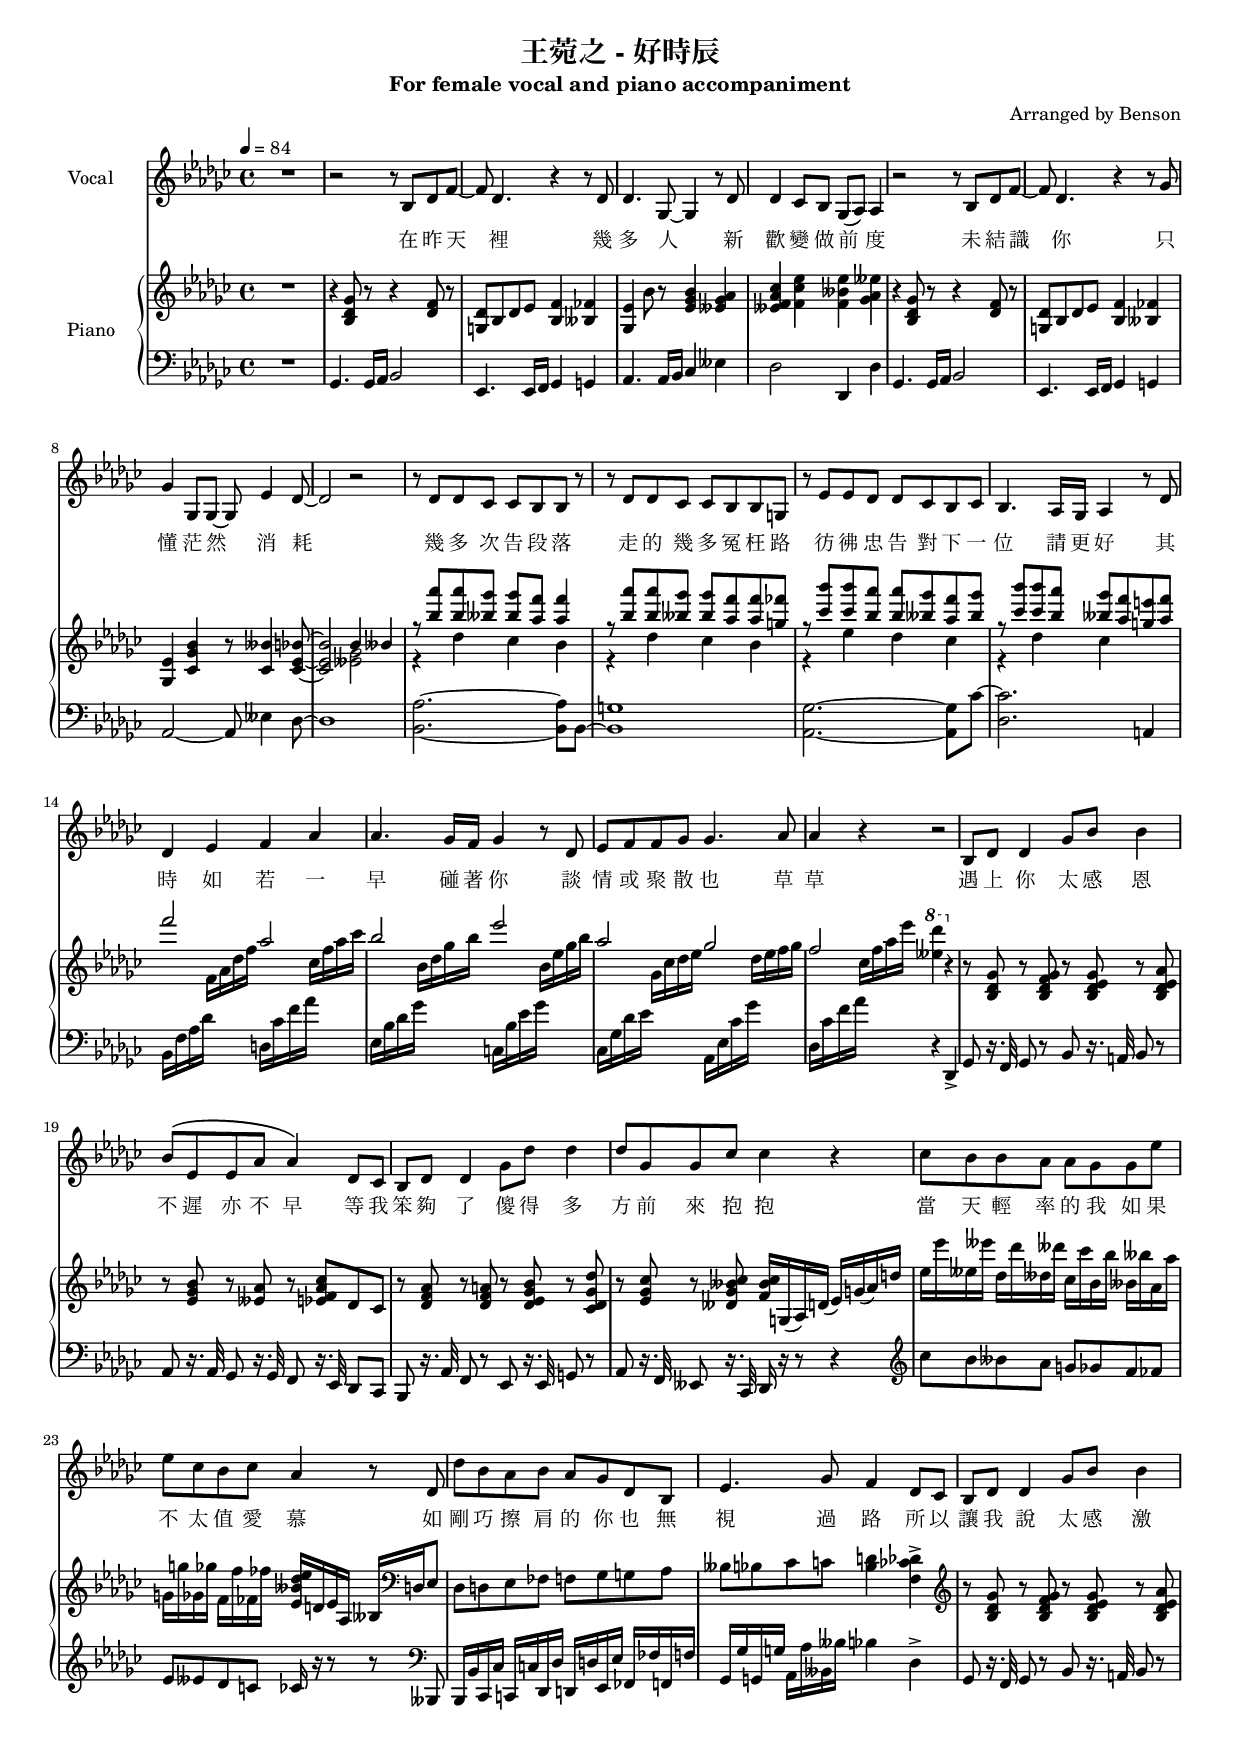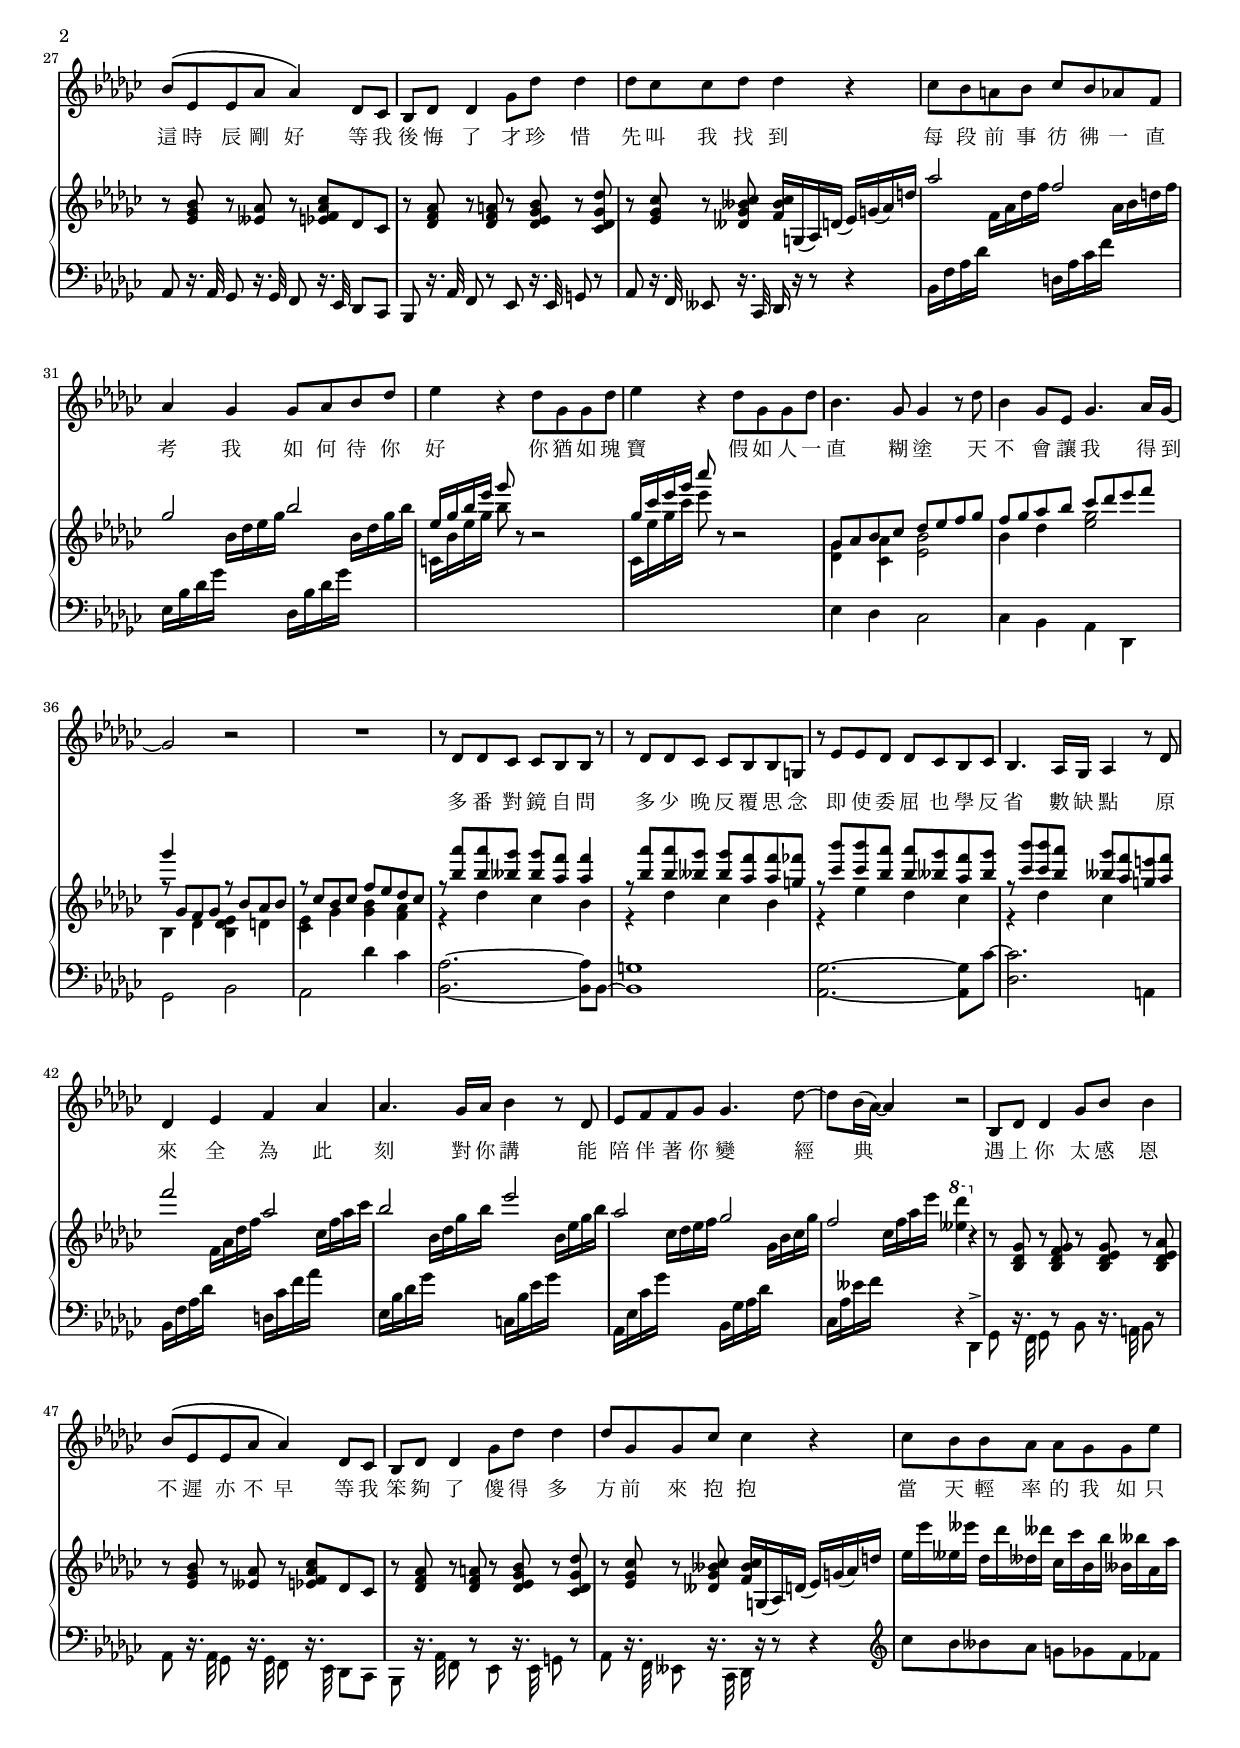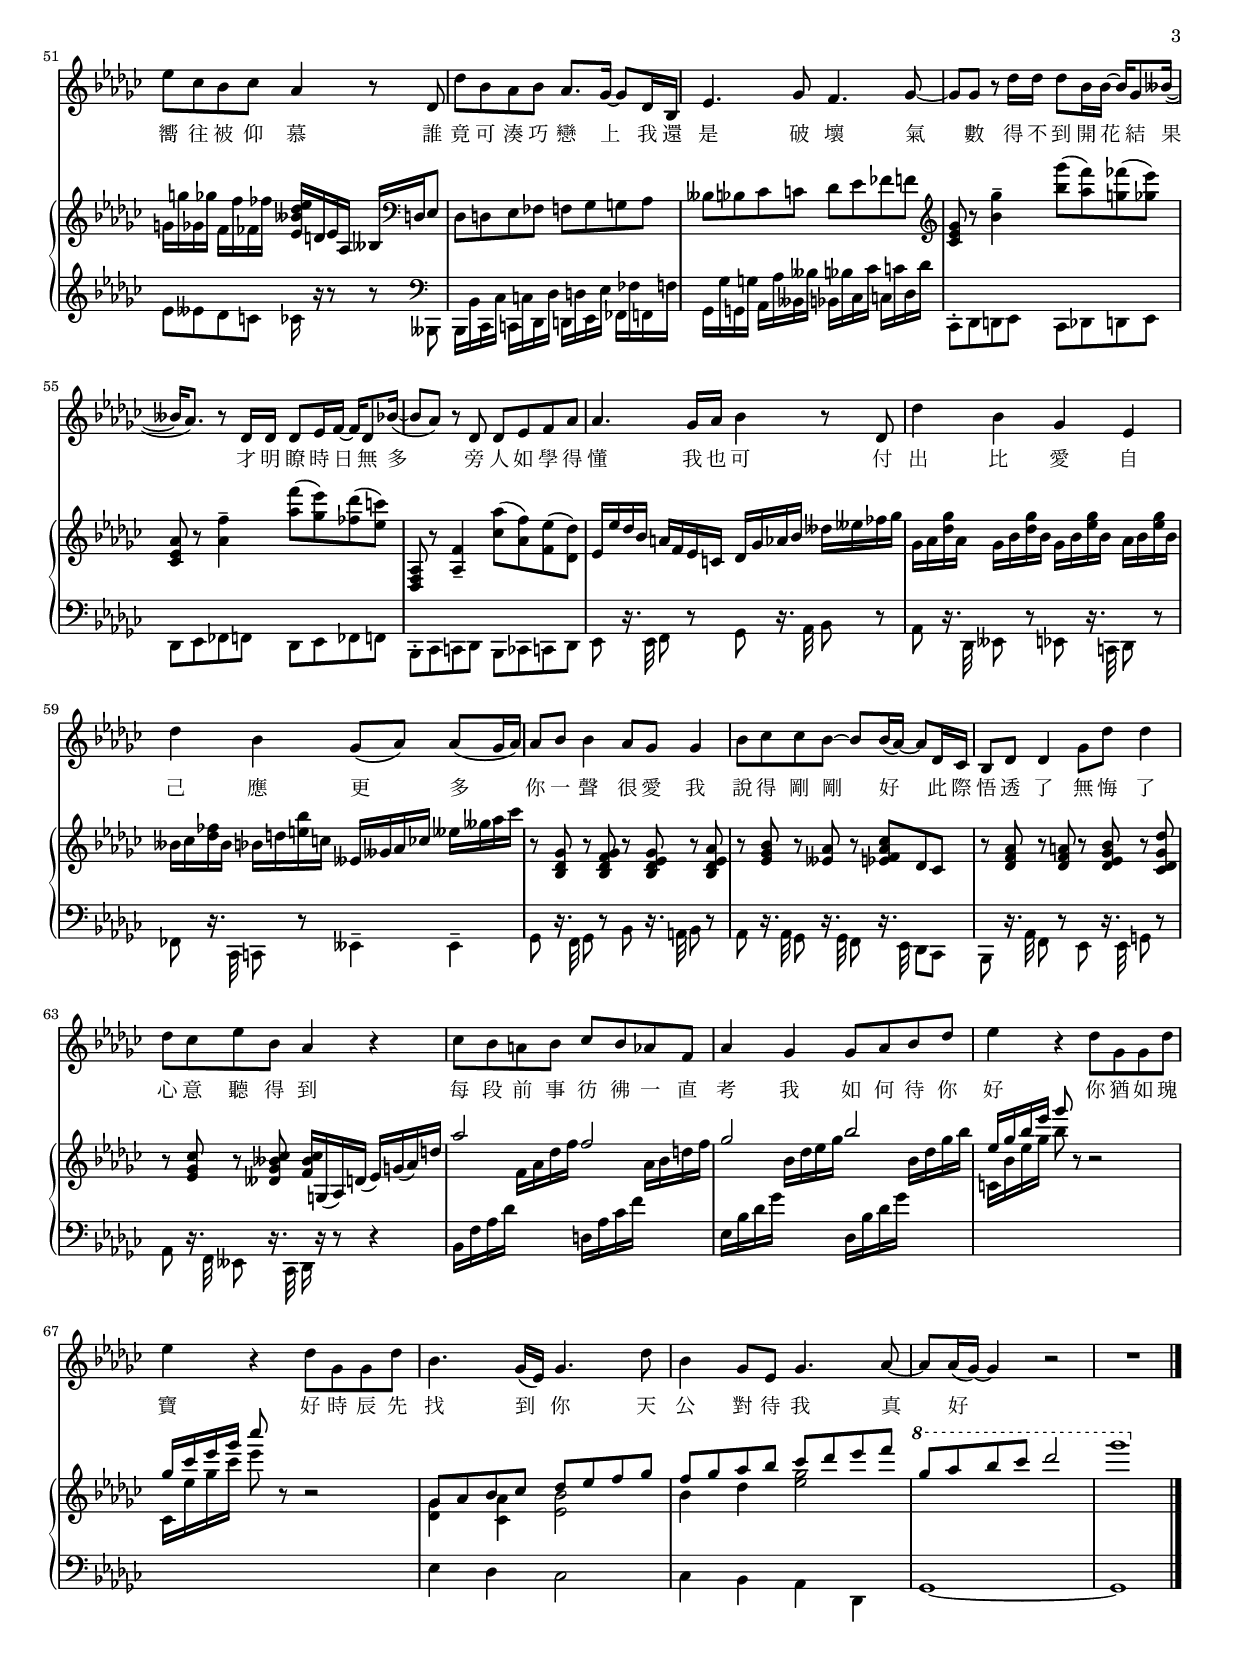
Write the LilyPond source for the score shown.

% ad lib
\version "2.18.2"
\include "articulate.ly"
#(set-global-staff-size 16)
% \tripletFeel 8 {

%%%%%%%%%%%%%%%%%%%%%%%%%%%%%%%%%%%%%%%%%%%%%%%%%%%%%%%%%%%%%%%%%%%%%%%%%%%%%%%%%%%%%%%%%%
%%  http://lsr.di.unimi.it/LSR/Item?id=445

%LSR by Jay Anderson.
%modyfied by Simon Albrecht on March 2014.
%=> http://lilypond.1069038.n5.nabble.com/LSR-445-error-td160662.html

#(define (octave-up m t)
 (let* ((octave (1- t))
      (new-note (ly:music-deep-copy m))
      (new-pitch (ly:make-pitch
        octave
        (ly:pitch-notename (ly:music-property m 'pitch))
        (ly:pitch-alteration (ly:music-property m 'pitch)))))
  (set! (ly:music-property new-note 'pitch) new-pitch)
  new-note))

#(define (octavize-chord elements t)
 (cond ((null? elements) elements)
     ((eq? (ly:music-property (car elements) 'name) 'NoteEvent)
       (cons (car elements)
             (cons (octave-up (car elements) t)
                   (octavize-chord (cdr elements) t))))
     (else (cons (car elements) (octavize-chord (cdr elements ) t)))))

#(define (octavize music t)
 (if (eq? (ly:music-property music 'name) 'EventChord)
       (ly:music-set-property! music 'elements (octavize-chord
(ly:music-property music 'elements) t)))
 music)

makeOctaves = #(define-music-function (parser location arg mus) (integer? ly:music?)
 (music-map (lambda (x) (octavize x arg)) (event-chord-wrap! mus)))
%%%%%%%%%%%%%%%%%%%%%%%%%%%%%%%%%%%%%%%%%%%%%%%%%%%%%%%%%%%%%%%%%%%%%%%%%%%%%%%%%%%%%%%%%%

cr = \change Staff = "right"
cl = \change Staff = "left"
rhMark = \markup { 
  \path #0.1 #'((moveto -1 0)(rlineto 0 -1.5)(rlineto 0.5 0))
}

\header {
  title = "王菀之 - 好時辰"
  subtitle = "For female vocal and piano accompaniment"
  arranger = "Arranged by Benson"
}

melody-intro = \relative c {
  R1
}

melody-verse-one = \relative c' {
  r2 r8 b d fis~ fis d4. r4 r8
  d d4. g,8~ g4 r8
  d'8 d4 c8 b g( a) a4
  r2 r8 b d fis~ fis d4. r4 r8
  g g4 g,8 g~ g e'4 d8~ d2 r2

  r8 d8 d c c b b r
  r8 d8 d c c b b gis
  r8 e' e d d c b c b4. a16 g a4 r8
  d8 d4 e fis a a4. g16 fis g4 r8
  d8 e fis fis g g4. a8 a4 r r2
}

melody-verse-two = \relative c' {
  r8 d8 d c c b b r
  r8 d8 d c c b b gis
  r8 e' e d d c b c b4. a16 g a4 r8
  d8 d4 e fis a a4. g16 a b4 r8
  d,8 e fis fis g g4. d'8~ d b16( a16~) a4 r2
}

melody-chorus-one = \relative c' {
  b8 d d4 g8 b b4
  b8\( e, e a a4\)
  d,8 c b d d4 g8 d' d4
  d8 g, g c c4 r
  c8 b b a a g g e' e c b c a4 r8
  d,8 d' b a b a g d b e4. g8 fis4

  d8 c b8 d d4 g8 b b4
  b8\( e, e a a4\)
  d,8 c b d d4 g8 d' d4
  d8 c c d d4 r
  c8 b ais b c b a fis
  a4 g g8 a b d e4 r4
  d8 g, g d' e4 r
  d8 g, g d' b4. g8 g4 r8
  d' b4 g8 e g4. a16 g~ g2 r2
}

melody-bridge-one = \relative c' {
}

melody-chorus-two = \relative c' {
  b8 d d4 g8 b b4
  b8\( e, e a a4\)
  d,8 c b d d4 g8 d' d4
  d8 g, g c c4 r
  c8 b b a a g g e' e c b c a4 r8
  d,8 d' b a b a8. g16~ g8 d16 b e4. g8 fis4. g8~
  g8 g r
}

melody-chorus-last = \relative c'' {
  a8 b b4 a8 g g4
  b8 c c b~ b b16( a)~ a8
  d,16 c b8 d d4 g8 d' d4
  d8 c e b a4 r
  c8 b ais b c b a fis a4 g g8 a b d e4 r
  d8 g, g d' e4 r
  d8 g, g d' b4. g16( e) g4.
  d'8 b4 g8 e g4. a8~ a8 a16( g)~ g4 r2
}

melody-episode = \relative c'' {
  d16 d d8 b16 b~ b g8 bes16~( bes a8.) r8
  d,16 d d8 e16 fis~ fis d8 b'16~( b8 a8) r8
  d,8 d e fis a a4. g16 a b4 r8
  d,8 d'4 b g e d' b g8( a) a8( g16 a)
}

melody-outro = \relative c {
  R1
}

melody = \relative c' {
  \phrasingSlurUp
	\key ges \major
	\time 4/4
  \tempo 4 = 84
  \transpose g ges {
    \melody-intro
    \melody-verse-one
    \melody-chorus-one
    R1
    \melody-verse-two
    \melody-chorus-two
    \melody-episode
    \melody-chorus-last
    \melody-outro
  }
  \bar "|."
}

upper-intro = \relative c''' {
  R1
}

lower-intro = \relative c' {
  R1
}

upper-verse-one = \relative c' {
  r4 <b d g>8 r r4 <d fis>8 r
  <gis, d'>8 b d e <fis b,>4 <f bes,>
  <e g,>4 b'8 r <e, g b>4 <ees g a>
  <ees fis a c>4 <fis c' e> <fis bes e> <g a ees'>
  r4 <b, d g>8 r r4 <d fis>8 r
  <gis, d'>8 b d e <fis b,>4 <f bes,>
  <e g,>4 <c g' b>4 r8 <c bes'>4 <c e b'>8~ q2 << { b'4 bes } \\ { <ees, g>2 } >>
}
lower-verse-one = \relative c {
  g4. g16 a b2
  e,4. e16 fis g4 gis
  a4. a16 b c4 ees
  d2 d,4 d'
  g,4. g16 a b2
  e,4. e16 fis g4 gis
  a2~ a8 ees'4 d8~ d1
}
upper-bridge-one = \relative c''' {
  << {
    r8 <b a'> q <bes g'> q <a fis'> q4
    r8 <b a'> q <bes g'> q <a fis'> q <gis f'>
    r8 <c b'> q <b a'> q <bes g'> <a fis'> <bes g'>
    r8 <c b'> q <b a'> <bes g'> <a fis'> <gis eis'> <a fis'>
  } \\ {
    r4 d, c b
    r4 d c b
    r4 e d c
    r4 d c
  } >>
  \stemUp fis'2 a, b e a, g fis2 \stemNeutral \ottava #1 <ees' d'>4 \ottava #0 r

}
lower-bridge-one = \relative c {
  <b a'>2.~ q8 b~
  <b gis'>1
  <a g'>2.~ q8 c'8~ <d, c'>2. ais4
  b16 fis' a d \cr fis a d fis \cl
  dis,,16 c' fis a \cr c fis a c \cl
  e,,,16 b' d g \cr b d g b \cl
  cis,,,16 b' e g \cr b e g b \cl
  c,,, g' d' e \cr g c d e \cl
  a,,, e' c' g' \cr d' e fis g \cl
  d,, c' fis a \cr c fis a e' \cl
  r4 d,,,,4->
}


upper-verse-two = \relative c''' {
  << {
    r8 <b a'> q <bes g'> q <a fis'> q4
    r8 <b a'> q <bes g'> q <a fis'> q <gis f'>
    r8 <c b'> q <b a'> q <bes g'> <a fis'> <bes g'>
    r8 <c b'> q <b a'> <bes g'> <a fis'> <gis eis'> <a fis'>
  } \\ {
    r4 d, c b
    r4 d c b
    r4 e d c
    r4 d c
  } >>
  \stemUp fis'2 a, b e a, g fis2 \stemNeutral \ottava #1 <ees' d'>4 \ottava #0 r
}

lower-verse-two = \relative c {
  <b a'>2.~ q8 b~
  <b gis'>1
  <a g'>2.~ q8 c'8~ <d, c'>2. ais4
  b16 fis' a d \cr fis a d fis \cl
  dis,,16 c' fis a \cr c fis a c \cl
  e,,,16 b' d g \cr b d g b \cl
  cis,,,16 b' e g \cr b e g b \cl
  a,,, e' c' g' \cr c d e fis \cl
  b,,, g' a d \cr g b c g' \cl
  c,,, a' ees' fis \cr c' fis a e' \cl
  r4 d,,,,4->
}

upper-chorus-one = \relative c' {
  r8 <b d g> r <b d fis g>
  r8 <b d e g> r <b d e a>
  r8 <e g b> r <ees a>
  r8 <e fis a c> d c
  r8 <d fis a> r <d fis ais>
  r8 <d e g b> r <c d g d'>
  r8 <e g c> r <des g bes c>
  <fis bes c>16 gis,( a) dis( e) gis( a) dis
  e16 e' ees, ees' d, d' des, des' c, c' b, b' bes, bes' a, a' gis, gis' g, g' fis, fis' f, f'
  <e, bes' d e> dis e a, bes \clef bass dis, e8
  d8 dis e f fis g gis a bes b c cis
  <b dis>4 <fis c' d>->

  \clef treble
  r8 <b d g> r <b d fis g>
  r8 <b d e g> r <b d e a>
  r8 <e g b> r <ees a>
  r8 <e fis a c> d c
  r8 <d fis a> r <d fis ais>
  r8 <d e g b> r <c d g d'>
  r8 <e g c> r <des g bes c>
  <fis bes c>16 gis,( a) dis( e) gis( a) dis

  \stemUp
  a'2 fis g b
  e,16 g b e g8 s s2
  g,16 c e g c8 s s2
  << {
    g,,8 a b c d e fis g
    fis g a b c d e fis
    g4
  } \\ {
    <d,, g>4 <c a'> <e b'>2
    b'4 d4 <e g>2

    b,4 d <b d e> dis
    <c e>4 g' <g b> <fis a>
  } \\ {
    s1 s1
    f'8\rest g, fis g r8 b a b
    r8 c b c fis e d c
  } >>
}

lower-chorus-one = \relative c {
  g8 r16. fis32 g8 r
  b8 r16. ais32 b8 r
  a8 r16. a32 g8 r16. g32
  fis8 r16. e32 d8 c
  b8 r16. a'32 fis8 r
  e8 r16. e32 gis8 r
  a8 r16. fis32 ees8 r16. c32
  d16 r16 r8 r4
  \clef treble
  c'''8 b bes a gis g fis f e ees d cis
  c16 r16 r8 r8
  \clef bass bes,,
  b16 b' c, c' cis, cis' d, d' dis, dis' e, e' f, f' fis, fis' g, g' gis, gis' a, a' bes, bes'
  b4 d,->

  g,8 r16. fis32 g8 r
  b8 r16. ais32 b8 r
  a8 r16. a32 g8 r16. g32
  fis8 r16. e32 d8 c
  b8 r16. a'32 fis8 r
  e8 r16. e32 gis8 r
  a8 r16. fis32 ees8 r16. c32
  d16 r16 r8 r4

  b'16 fis' a d \cr fis a d fis \cl
  dis,, a' c fis \cr a b dis fis \cl
  e,, b' d g \cr b d e g \cl
  d,, b' d g \cr b d g b
  \stemDown
  cis,,16 b' e g b8 r r2
  c,,16 e' g c e8 r r2
  \cl
  e,,,4 d c2
  c4 b a d,
  g2 b a d'4 c
}

upper-chorus-two = \relative c' {
  r8 <b d g> r <b d fis g>
  r8 <b d e g> r <b d e a>
  r8 <e g b> r <ees a>
  r8 <e fis a c> d c
  r8 <d fis a> r <d fis ais>
  r8 <d e g b> r <c d g d'>
  r8 <e g c> r <des g bes c>
  <fis bes c>16 gis,( a) dis( e) gis( a) dis
  e16 e' ees, ees' d, d' des, des' c, c' b, b' bes, bes' a, a' gis, gis' g, g' fis, fis' f, f'
  <e, bes' d e> dis e a, bes \clef bass dis, e8
  d8 dis e f fis g gis a bes b c cis d e f fis
}

lower-chorus-two = \relative c {
  g8 r16. fis32 g8 r
  b8 r16. ais32 b8 r
  a8 r16. a32 g8 r16. g32
  fis8 r16. e32 d8 c
  b8 r16. a'32 fis8 r
  e8 r16. e32 gis8 r
  a8 r16. fis32 ees8 r16. c32
  d16 r16 r8 r4
  \clef treble
  c'''8 b bes a gis g fis f e ees d cis
  c16 r16 r8 r8
  \clef bass bes,,
  b16 b' c, c' cis, cis' d, d' dis, dis' e, e' f, f' fis, fis' g, g' gis, gis' a, a' bes, bes'
  b, b' c, c' cis, cis' d, d'
}

upper-episode = \relative c' {
  \clef treble
  <c e g>8 r <b' g'>4-- <b' g'>8( <a fis'>) <gis f'>( <g e'>)
  <c,, e a>8 r <a' fis'>4-- <a' fis'>8( <g e'>) <f d'>( <e cis'>)
  <d,, fis a>8 r <a' fis'>4-- <c' a'>8( <a fis'>) <fis e'>( <d d'>)
  e16 e' d b ais fis e cis
  d g a b des ees f g
  g, a <d g> a g b <d g> b
  g b <e g> b a b <e g> b
  bes c <d f> bes b dis <eis b'> cis
  ees, ges a c ees ges a c
}

lower-episode = \relative c, {
  c8-. d dis e c d dis e
  d e f fis d e f fis
  b,8-. c cis d b c cis d
  e8 r16. e32 fis8 r
  g8 r16. a32 b8 r

  a8 r16. d,32 ees8 r
  e8 r16. cis32 d8 r
  f8 r16. c32 cis8 r
  ees4-- ees--
}

upper-chorus-last = \relative c' {
  r8 <b d g> r <b d fis g>
  r8 <b d e g> r <b d e a>
  r8 <e g b> r <ees a>
  r8 <e fis a c> d c
  r8 <d fis a> r <d fis ais>
  r8 <d e g b> r <c d g d'>
  r8 <e g c> r <des g bes c>
  <fis bes c>16 gis,( a) dis( e) gis( a) dis

  \stemUp
  a'2 fis g b
  e,16 g b e g8 s s2
  g,16 c e g c8 s s2
  << {
    g,,8 a b c d e fis g
    fis g a b c d e fis
  } \\ {
    <d,, g>4 <c a'> <e b'>2
    b'4 d4 <e g>2
  } >>
  \ottava #1
  g'8 a b c d2 g1
  \ottava #0
}

lower-chorus-last = \relative c {
  g8 r16. fis32 g8 r
  b8 r16. ais32 b8 r
  a8 r16. a32 g8 r16. g32
  fis8 r16. e32 d8 c
  b8 r16. a'32 fis8 r
  e8 r16. e32 gis8 r
  a8 r16. fis32 ees8 r16. c32
  d16 r16 r8 r4

  b'16 fis' a d \cr fis a d fis \cl
  dis,, a' c fis \cr a b dis fis \cl
  e,, b' d g \cr b d e g \cl
  d,, b' d g \cr b d g b
  \stemDown
  cis,,16 b' e g b8 r r2
  c,,16 e' g c e8 r r2
  \cl
  e,,,4 d c2
  c4 b a d, g1~
  g1
}

upper-outro = \relative c''' {
}

lower-outro = \relative c {
}

upper = \relative c' {
  \clef treble
  \tempo 4 = 84
  \time 4/4
  \key ges \major
  \transpose g ges {
    \upper-intro
    \upper-verse-one
    \upper-bridge-one
    \upper-chorus-one
    \upper-verse-two
    \upper-chorus-two
    \upper-episode
    \upper-chorus-last
    \upper-outro
  }
  \bar "|."
}

lower = \relative c {
  \clef bass
  \time 4/4
  \key ges \major
  \transpose g ges {
    \lower-intro
    \lower-verse-one
    \lower-bridge-one
    \lower-chorus-one
    \lower-verse-two
    \lower-chorus-two
    \lower-episode
    \lower-chorus-last
    \lower-outro
  }
  \bar "|."
}

pedals = {
  % verse one
  s2..
}

dynamics = {
}

lyricsmain = \lyricmode {
  在 昨 天 裡 幾 多 人 新 歡 變 做 前 度
  未 結 識 你 只 懂 茫 然 消 耗

  幾 多 次 告 段 落 走 的 幾 多 冤 枉 路
  彷 彿 忠 告 對 下 一 位 請 更 好
  其 時 如 若 一 早 碰 著 你
  談 情 或 聚 散 也 草 草

  遇 上 你 太 感 恩 不 遲 亦 不 早
  等 我 笨 夠 了 傻 得 多 方 前 來 抱 抱
  當 天 輕 率 的 我 如 果 不 太 值 愛 慕
  如 剛 巧 擦 肩 的 你 也 無 視 過 路

  所 以 讓 我 說 太 感 激 這 時 辰 剛 好
  等 我 後 悔 了 才 珍 惜 先 叫 我 找 到
  每 段 前 事 彷 彿 一 直 考 我
  如 何 待 你 好 你 猶 如 瑰 寶
  假 如 人 一 直 糊 塗
  天 不 會 讓 我 得 到

  多 番 對 鏡 自 問 多 少 晚 反 覆 思 念
  即 使 委 屈 也 學 反 省 數 缺 點
  原 來 全 為 此 刻 對 你 講
  能 陪 伴 著 你 變 經 典

  遇 上 你 太 感 恩 不 遲 亦 不 早
  等 我 笨 夠 了 傻 得 多 方 前 來 抱 抱
  當 天 輕 率 的 我 如 只 嚮 往 被 仰 慕
  誰 竟 可 湊 巧 戀 上 我 還 是 破 壞 氣 數

  得 不 到 開 花 結 果 才 明 瞭 時 日 無 多
  旁 人 如 學 得 懂 我 也 可
  付 出 比 愛 自 己 應 更 多

  你 一 聲 很 愛 我 說 得 剛 剛 好
  此 際 悟 透 了 無 悔 了 心 意 聽 得 到

  每 段 前 事 彷 彿 一 直 考 我
  如 何 待 你 好 你 猶 如 瑰 寶
  好 時 辰 先 找 到 你
  天 公 對 待 我 真 好
}

\paper {
  page-breaking = #ly:page-turn-breaking
}
\score {
  <<
    \new Staff = "melodystaff" <<
      \set Staff.instrumentName = #"Vocal"
      \new Voice = "melody" {
        \melody
      }
      \context Lyrics = "lyrics" { \lyricsto "melody" { \lyricsmain } }
    >>
    \new PianoStaff <<
      \set PianoStaff.instrumentName = #"Piano"
      \new Staff = "right" {
        \upper
        % \articulate << \upper \pedals >>
      }
      \new Dynamics = "Dynamics_pf" \dynamics
      \new Staff = "left" {
        \lower
        % \articulate << \lower \pedals >>
      }
    >>
  >>
  \layout {
    \context {
      % add the RemoveEmptyStaffContext that erases rest-only staves
      \Staff \RemoveEmptyStaves
    }
    \context {
      % add the RemoveEmptyStaffContext that erases rest-only staves
      % \Dynamics \RemoveEmptyStaves
    }
    \context {
      \Score
      % Remove all-rest staves also in the first system
      \override VerticalAxisGroup.remove-first = ##t
      % If only one non-empty staff in a system exists, still print the starting bar
      \override SystemStartBar.collapse-height = #1
    }
    \context {
      \ChordNames
      \override ChordName #'font-size = #-3
    }
  }
}

\score {
  <<
    \new Staff = "melodystaff" <<
      \set Staff.midiInstrument = #"electric guitar (clean)"
      \set Staff.instrumentName = #"Vocal"
      \set Staff.midiMinimumVolume = #0.6
      \set Staff.midiMaximumVolume = #0.7
      \new Voice = "melody" {
        \melody
      }
      \context Lyrics = "lyrics" { \lyricsto "melody" { \lyricsmain } }
    >>
    \new PianoStaff <<
      \set PianoStaff.instrumentName = #"Piano"
      \new Staff = "right" {
        \set Staff.midiInstrument = #"acoustic grand"
        \set Staff.midiMinimumVolume = #0.6
        \set Staff.midiMaximumVolume = #0.7
        % \upper
        \articulate << \upper \pedals >>
      }
      \new Dynamics = "Dynamics_pf" \dynamics
      \new Staff = "left" {
        \set Staff.midiInstrument = #"acoustic grand"
        \set Staff.midiMinimumVolume = #0.6
        \set Staff.midiMaximumVolume = #0.7
        % \lower
        \articulate << \lower \pedals >>
      }
    >>
  >>
  \midi {
    \context {
      \ChordNameVoice \remove Note_performer
    }
  }
}

\book {
\bookOutputSuffix "no-vocal"
\score {
  <<
    \new PianoStaff <<
      \set PianoStaff.instrumentName = #"Piano"
      \new Staff = "right" {
        \set Staff.midiInstrument = #"acoustic grand"
        \set Staff.midiMinimumVolume = #0.3
        \set Staff.midiMaximumVolume = #0.7
        \articulate << \upper \pedals >>
      }
      \new Dynamics = "Dynamics_pf" \dynamics
      \new Staff = "left" {
        \set Staff.midiInstrument = #"acoustic grand"
        \set Staff.midiMinimumVolume = #0.3
        \set Staff.midiMaximumVolume = #0.7
        \articulate << \lower \pedals >>
      }
    >>
  >>
  \midi {
    \context {
      \ChordNameVoice \remove Note_performer
    }
  }
}
}
